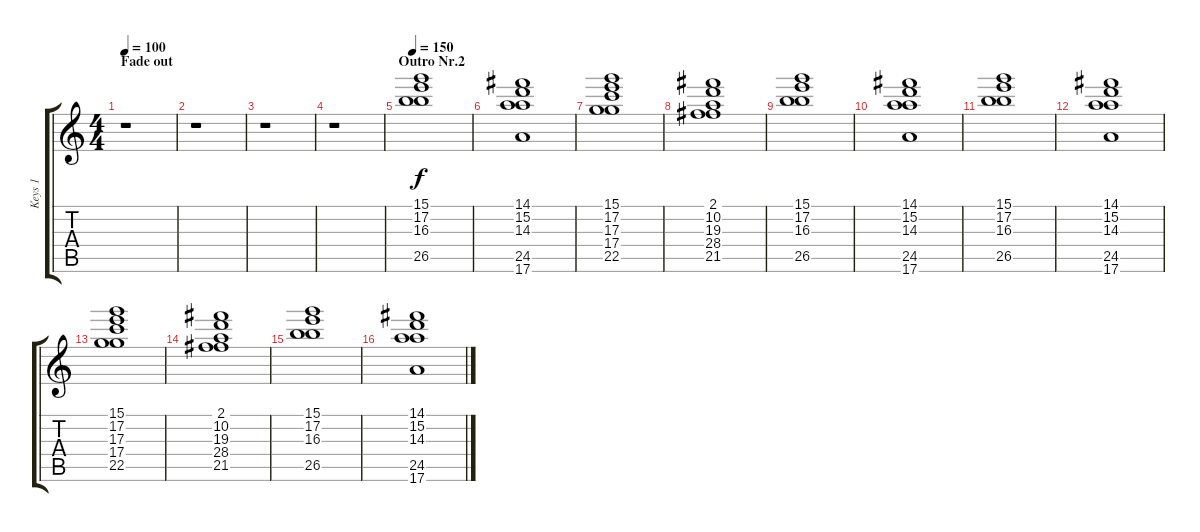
\track ("Keys 1" "Keys 1") {instrument synthbass1}
\staff {score tabs}
\tuning (E4 B3 G3 D3 A2 E2) {hide}
\ts (4 4)
\section ("" "Fade out")
\tempo 100
\clef g2
\ks c
r.1{dy f} |
r.1 |
r.1 |
r.1 |
\section ("" "Outro Nr.2")
\tempo 150
(15.1 17.2 16.3 26.5).1{instrument stringensemble1} |
(14.1 15.2 14.3 24.5 17.6).1 |
(15.1 17.2 17.3 17.4 22.5).1 |
(2.1 10.2 19.3 28.4 21.5).1 |
(15.1 17.2 16.3 26.5).1 |
(14.1 15.2 14.3 24.5 17.6).1 |
(15.1 17.2 16.3 26.5).1 |
(14.1 15.2 14.3 24.5 17.6).1 |
(15.1 17.2 17.3 17.4 22.5).1 |
(2.1 10.2 19.3 28.4 21.5).1 |
(15.1 17.2 16.3 26.5).1 |
(14.1 15.2 14.3 24.5 17.6).1
